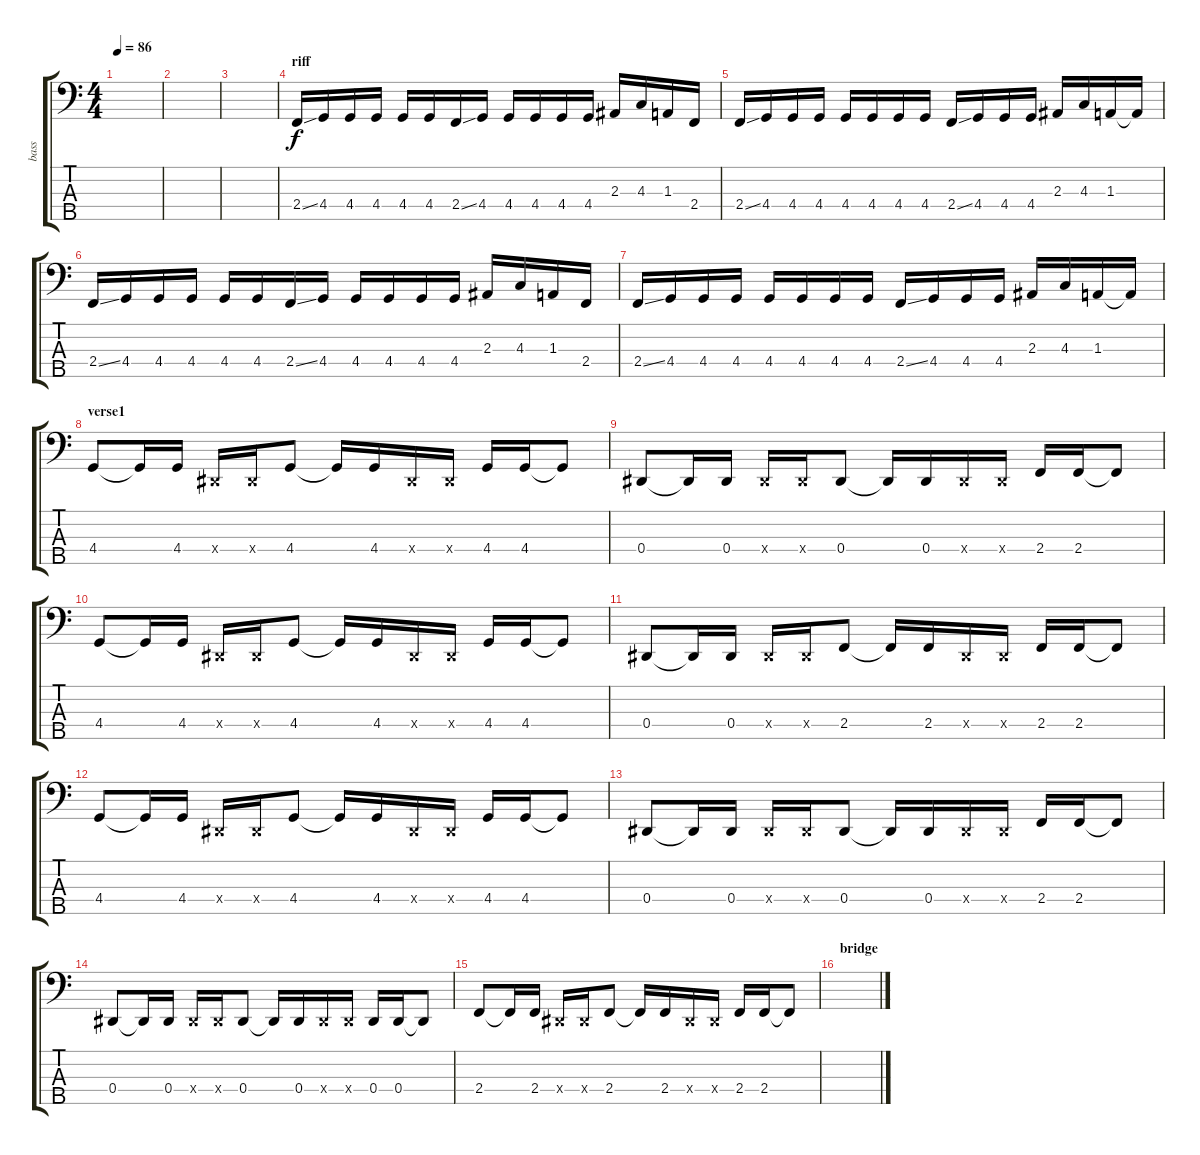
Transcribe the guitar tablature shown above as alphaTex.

\track ("bass" "bass") {instrument electricbassfinger}
\staff {score tabs}
\tuning (Gb2 Db2 Ab1 Eb1 Bb0) {hide}
\ts (4 4)
\tempo 86
\clef f4
\ks c
|
|
|
\section ("" "riff")
2.4{ss}.16 4.4.16 4.4.16 4.4.16 4.4.16 4.4.16 2.4{ss}.16 4.4.16 4.4.16 4.4.16 4.4.16 4.4.16 2.3.16 4.3.16 1.3.16 2.4.16 |
2.4{ss}.16 4.4.16 4.4.16 4.4.16 4.4.16 4.4.16 4.4.16 4.4.16 2.4{ss}.16 4.4.16 4.4.16 4.4.16 2.3.16 4.3.16 1.3.16 1.3{t}.16 |
2.4{ss}.16 4.4.16 4.4.16 4.4.16 4.4.16 4.4.16 2.4{ss}.16 4.4.16 4.4.16 4.4.16 4.4.16 4.4.16 2.3.16 4.3.16 1.3.16 2.4.16 |
2.4{ss}.16 4.4.16 4.4.16 4.4.16 4.4.16 4.4.16 4.4.16 4.4.16 2.4{ss}.16 4.4.16 4.4.16 4.4.16 2.3.16 4.3.16 1.3.16 1.3{t}.16 |
\section ("" "verse1")
4.4.8 4.4{t}.16 4.4.16 0.4{x}.16 0.4{x}.16 4.4.8 4.4{t}.16 4.4.16 0.4{x}.16 0.4{x}.16 4.4.16 4.4.16 4.4{t}.8 |
0.4.8 0.4{t}.16 0.4.16 0.4{x}.16 0.4{x}.16 0.4.8 0.4{t}.16 0.4.16 0.4{x}.16 0.4{x}.16 2.4.16 2.4.16 2.4{t}.8 |
4.4.8 4.4{t}.16 4.4.16 0.4{x}.16 0.4{x}.16 4.4.8 4.4{t}.16 4.4.16 0.4{x}.16 0.4{x}.16 4.4.16 4.4.16 4.4{t}.8 |
0.4.8 0.4{t}.16 0.4.16 0.4{x}.16 0.4{x}.16 2.4.8 2.4{t}.16 2.4.16 0.4{x}.16 0.4{x}.16 2.4.16 2.4.16 2.4{t}.8 |
4.4.8 4.4{t}.16 4.4.16 0.4{x}.16 0.4{x}.16 4.4.8 4.4{t}.16 4.4.16 0.4{x}.16 0.4{x}.16 4.4.16 4.4.16 4.4{t}.8 |
0.4.8 0.4{t}.16 0.4.16 0.4{x}.16 0.4{x}.16 0.4.8 0.4{t}.16 0.4.16 0.4{x}.16 0.4{x}.16 2.4.16 2.4.16 2.4{t}.8 |
0.4.8 0.4{t}.16 0.4.16 0.4{x}.16 0.4{x}.16 0.4.8 0.4{t}.16 0.4.16 0.4{x}.16 0.4{x}.16 0.4.16 0.4.16 0.4{t}.8 |
2.4.8 2.4{t}.16 2.4.16 0.4{x}.16 0.4{x}.16 2.4.8 2.4{t}.16 2.4.16 0.4{x}.16 0.4{x}.16 2.4.16 2.4.16 2.4{t}.8 |
\section ("" "bridge")
